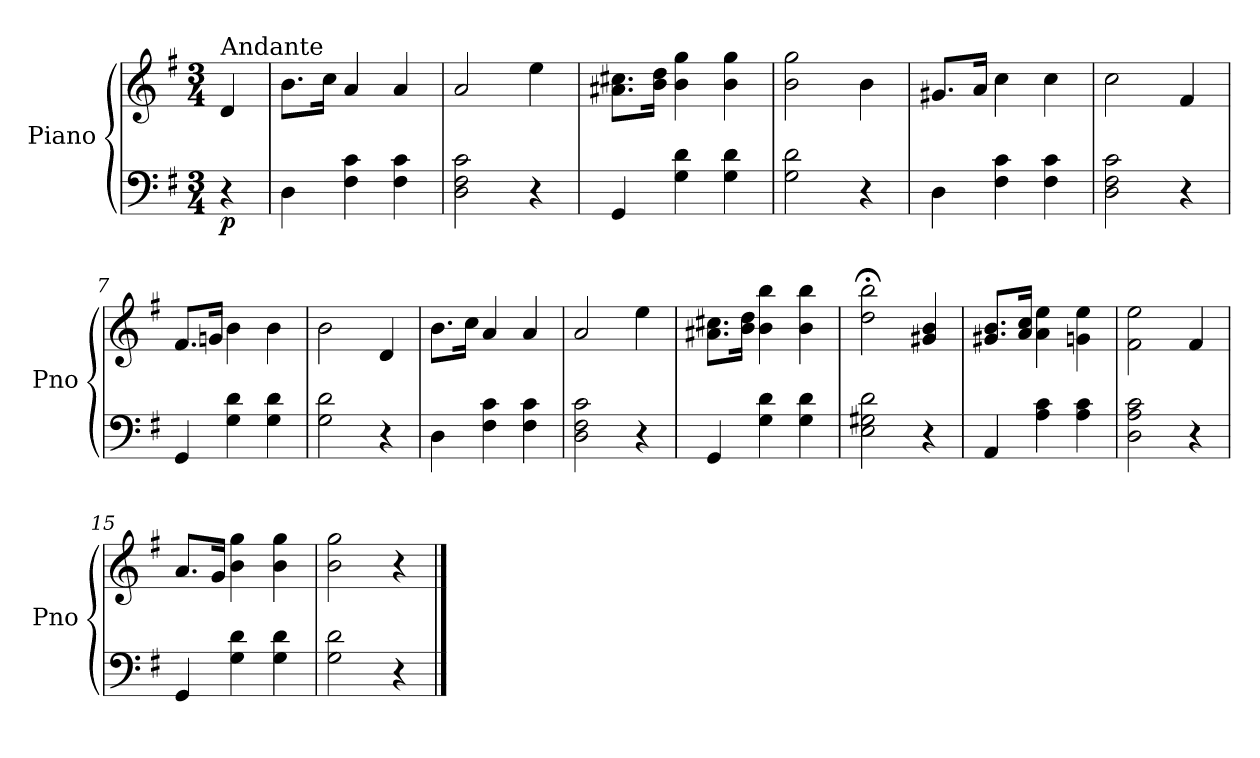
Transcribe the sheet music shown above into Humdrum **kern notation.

**kern	**kern	**dynam
*part1	*part1	*part1
*staff2	*staff1	*staff1/2
*I"Piano	*	*
*I'Pno	*	*
*clefF4	*clefG2	*
*k[f#]	*k[f#]	*
*M3/4	*M3/4	*
=	=	=
!	!LO:TX:a:t=Andante	!
!	!	!LO:DY:b=2
4r	4d/	p
=1	=1	=1
4D\	8.b\L	.
.	16cc\Jk	.
4F#\ 4c\	4a/	.
4F#\ 4c\	4a/	.
=2	=2	=2
2D\ 2F#\ 2c\	2a/	.
4r	4ee\	.
=3	=3	=3
4GG/	8.a#X\ 8.cc#X\L	.
.	16b\ 16dd\Jk	.
4G\ 4d\	4b\ 4gg\	.
4G\ 4d\	4b\ 4gg\	.
=4	=4	=4
2G\ 2d\	2b\ 2gg\	.
4r	4b\	.
=5	=5	=5
4D\	8.g#X/L	.
.	16a/Jk	.
4F#\ 4c\	4cc\	.
4F#\ 4c\	4cc\	.
=6	=6	=6
2D\ 2F#\ 2c\	2cc\	.
4r	4f#/	.
=7	=7	=7
4GG/	8.f#/L	.
.	16gn/Jk	.
4G\ 4d\	4b\	.
4G\ 4d\	4b\	.
=8	=8	=8
2G\ 2d\	2b\	.
4r	4d/	.
=9	=9	=9
4D\	8.b\L	.
.	16cc\Jk	.
4F#\ 4c\	4a/	.
4F#\ 4c\	4a/	.
=10	=10	=10
2D\ 2F#\ 2c\	2a/	.
4r	4ee\	.
=11	=11	=11
4GG/	8.a#X\ 8.cc#X\L	.
.	16b\ 16dd\Jk	.
4G\ 4d\	4b\ 4bb\	.
4G\ 4d\	4b\ 4bb\	.
!!LO:LB:g=z
=12	=12	=12
2E\ 2G#X\ 2d\	2dd\;< 2bb\;<	.
4r	4g#X/ 4b/	.
=13	=13	=13
4AA/	8.g#X/ 8.b/L	.
.	16a/ 16cc/Jk	.
4A\ 4c\	4a\ 4ee\	.
4A\ 4c\	4gn\ 4ee\	.
=14	=14	=14
2D\ 2A\ 2c\	2f#\ 2ee\	.
4r	4f#/	.
=15	=15	=15
4GG/	8.a/L	.
.	16g/Jk	.
4G\ 4d\	4b\ 4gg\	.
4G\ 4d\	4b\ 4gg\	.
=16	=16	=16
2G\ 2d\	2b\ 2gg\	.
4r	4r	.
==	==	==
*-	*-	*-
